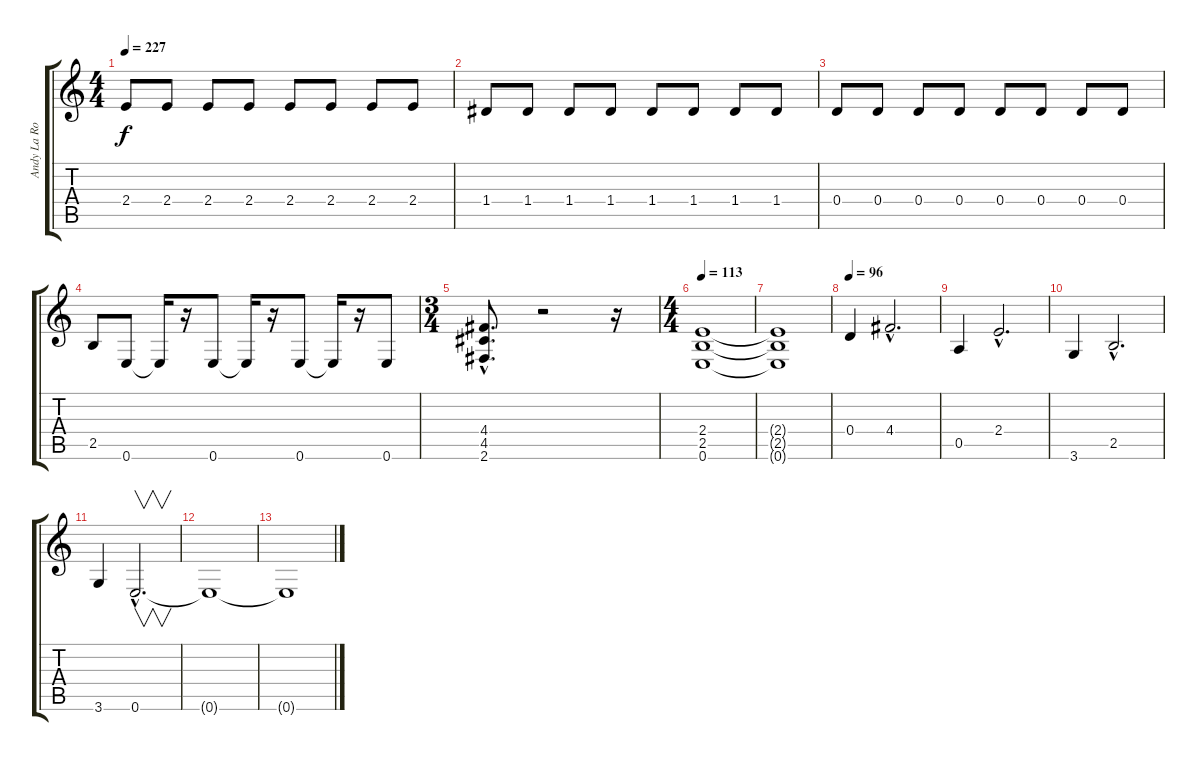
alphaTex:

\track ("Andy La Rocque" "Andy La Ro") {instrument distortionguitar}
\staff {score tabs}
\tuning (E4 B3 G3 D3 A2 E2) {hide}
\ts (4 4)
\tempo 227
\clef g2
\ks c
2.4.8{dy f} 2.4.8 2.4.8 2.4.8 2.4.8 2.4.8 2.4.8 2.4.8 |
1.4.8 1.4.8 1.4.8 1.4.8 1.4.8 1.4.8 1.4.8 1.4.8 |
0.4.8 0.4.8 0.4.8 0.4.8 0.4.8 0.4.8 0.4.8 0.4.8 |
2.5.8 0.6.8 0.6{t}.16 r.16 0.6.8 0.6{t}.16 r.16 0.6.8 0.6{t}.16 r.16 0.6.8 |
\ts (3 4)
(4.4{hac} 4.5{hac} 2.6{hac}).8{d} r.2 r.16 |
\ts (4 4)
\tempo 113
(2.4 2.5 0.6).1 |
(2.4{t} 2.5{t} 0.6{t}).1 |
\tempo 96
0.4.4 4.4{hac}.2{d} |
0.5.4 2.4{hac}.2{d} |
3.6.4 2.5{hac}.2{d} |
3.6.4 0.6{hac}.2{v d} |
0.6{t}.1 |
0.6{t}.1
